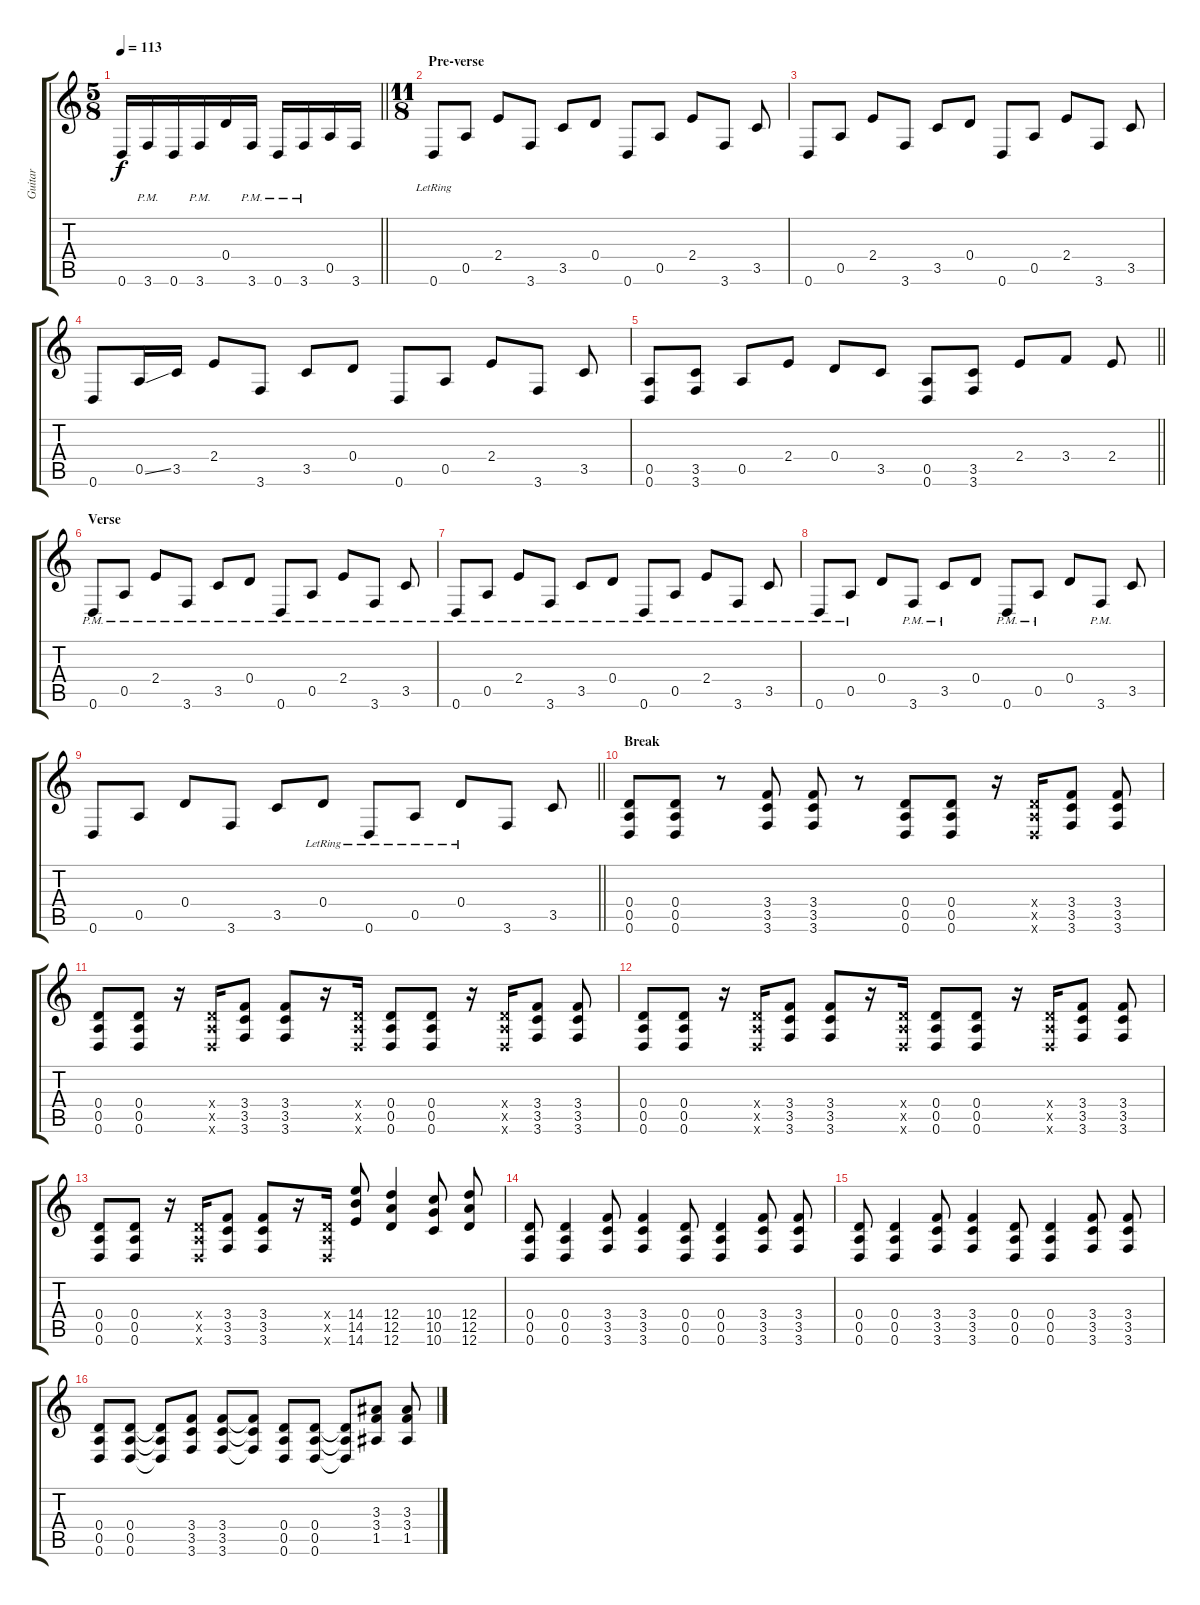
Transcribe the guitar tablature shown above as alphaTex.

\track ("Guitar" "Guitar") {instrument distortionguitar}
\staff {score tabs}
\tuning (E4 B3 G3 D3 A2 D2) {hide}
\ts (5 8)
\tempo 113
\clef g2
\barLineRight lightlight
\ks c
0.6.16{dy f} 3.6{pm}.16 0.6.16 3.6{pm}.16 0.4.16 3.6{pm}.16 0.6{pm}.16 3.6{pm}.16 0.5.16 3.6.16 |
\ts (11 8)
\section ("" "Pre-verse")
0.6{lr}.8 0.5.8 2.4.8 3.6.8 3.5.8 0.4.8 0.6.8 0.5.8 2.4.8 3.6.8 3.5.8 |
0.6.8 0.5.8 2.4.8 3.6.8 3.5.8 0.4.8 0.6.8 0.5.8 2.4.8 3.6.8 3.5.8 |
0.6.8 0.5{ss}.16 3.5.16 2.4.8 3.6.8 3.5.8 0.4.8 0.6.8 0.5.8 2.4.8 3.6.8 3.5.8 |
\barLineRight lightlight
(0.5 0.6).8 (3.5 3.6).8 0.5.8 2.4.8 0.4.8 3.5.8 (0.5 0.6).8 (3.5 3.6).8 2.4.8 3.4.8 2.4.8 |
\section ("" "Verse")
0.6{pm}.8 0.5{pm}.8 2.4{pm}.8 3.6{pm}.8 3.5{pm}.8 0.4{pm}.8 0.6{pm}.8 0.5{pm}.8 2.4{pm}.8 3.6{pm}.8 3.5{pm}.8 |
0.6{pm}.8 0.5{pm}.8 2.4{pm}.8 3.6{pm}.8 3.5{pm}.8 0.4{pm}.8 0.6{pm}.8 0.5{pm}.8 2.4{pm}.8 3.6{pm}.8 3.5{pm}.8 |
0.6{pm}.8 0.5{pm}.8 0.4.8 3.6{pm}.8 3.5{pm}.8 0.4.8 0.6{pm}.8 0.5{pm}.8 0.4.8 3.6{pm}.8 3.5.8 |
\barLineRight lightlight
0.6.8 0.5.8 0.4.8 3.6.8 3.5.8 0.4{lr}.8 0.6{lr}.8 0.5{lr}.8 0.4{lr}.8 3.6.8 3.5.8 |
\section ("" "Break")
(0.4 0.5 0.6).8 (0.4 0.5 0.6).8 r.8 (3.4 3.5 3.6).8 (3.4 3.5 3.6).8 r.8 (0.4 0.5 0.6).8 (0.4 0.5 0.6).8 r.16 (0.4{x} 0.5{x} 0.6{x}).16 (3.4 3.5 3.6).8 (3.4 3.5 3.6).8 |
(0.4 0.5 0.6).8 (0.4 0.5 0.6).8 r.16 (0.4{x} 0.5{x} 0.6{x}).16 (3.4 3.5 3.6).8 (3.4 3.5 3.6).8 r.16 (0.4{x} 0.5{x} 0.6{x}).16 (0.4 0.5 0.6).8 (0.4 0.5 0.6).8 r.16 (0.4{x} 0.5{x} 0.6{x}).16 (3.4 3.5 3.6).8 (3.4 3.5 3.6).8 |
(0.4 0.5 0.6).8 (0.4 0.5 0.6).8 r.16 (0.4{x} 0.5{x} 0.6{x}).16 (3.4 3.5 3.6).8 (3.4 3.5 3.6).8 r.16 (0.4{x} 0.5{x} 0.6{x}).16 (0.4 0.5 0.6).8 (0.4 0.5 0.6).8 r.16 (0.4{x} 0.5{x} 0.6{x}).16 (3.4 3.5 3.6).8 (3.4 3.5 3.6).8 |
(0.4 0.5 0.6).8 (0.4 0.5 0.6).8 r.16 (0.4{x} 0.5{x} 0.6{x}).16 (3.4 3.5 3.6).8 (3.4 3.5 3.6).8 r.16 (0.4{x} 0.5{x} 0.6{x}).16 (14.4 14.5 14.6).8 (12.4 12.5 12.6).4 (10.4 10.5 10.6).8 (12.4 12.5 12.6).8 |
(0.4 0.5 0.6).8 (0.4 0.5 0.6).4 (3.4 3.5 3.6).8 (3.4 3.5 3.6).4 (0.4 0.5 0.6).8 (0.4 0.5 0.6).4 (3.4 3.5 3.6).8 (3.4 3.5 3.6).8 |
(0.4 0.5 0.6).8 (0.4 0.5 0.6).4 (3.4 3.5 3.6).8 (3.4 3.5 3.6).4 (0.4 0.5 0.6).8 (0.4 0.5 0.6).4 (3.4 3.5 3.6).8 (3.4 3.5 3.6).8 |
(0.4 0.5 0.6).8 (0.4 0.5 0.6).8 (0.4{t} 0.5{t} 0.6{t}).8 (3.4 3.5 3.6).8 (3.4 3.5 3.6).8 (3.4{t} 3.5{t} 3.6{t}).8 (0.4 0.5 0.6).8 (0.4 0.5 0.6).8 (0.4{t} 0.5{t} 0.6{t}).8 (3.3 3.4 1.5).8 (3.3 3.4 1.5).8
